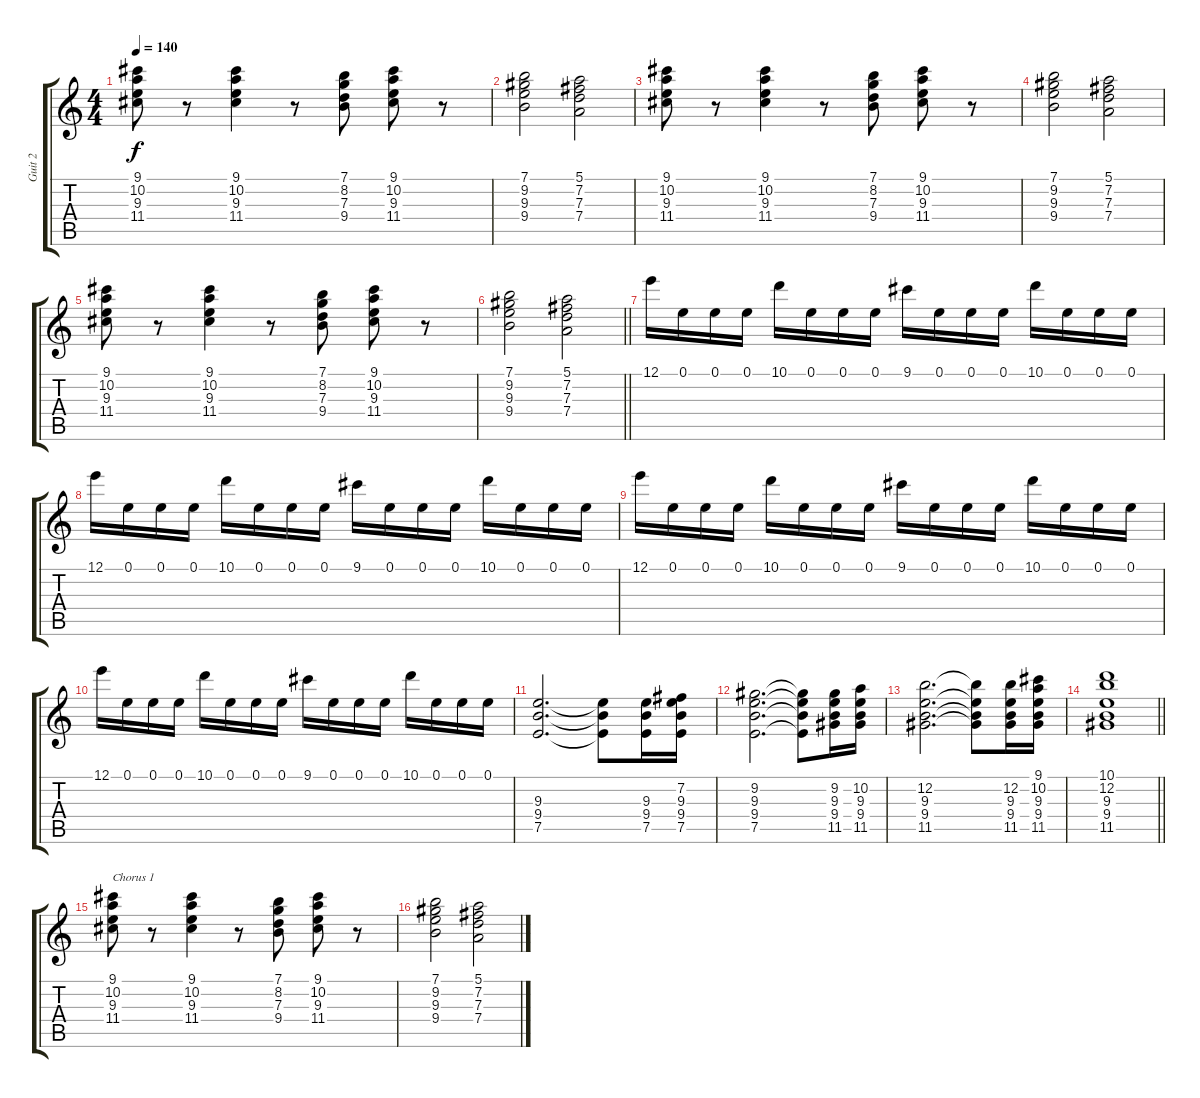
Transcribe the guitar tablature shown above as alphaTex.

\track ("Guit 2" "Guit 2") {instrument overdrivenguitar}
\staff {score tabs}
\tuning (E4 B3 G3 D3 A2 E2) {hide}
\ts (4 4)
\tempo 140
\clef g2
\ks c
(9.1 10.2 9.3 11.4).8{dy f} r.8 (9.1 10.2 9.3 11.4).4 r.8 (7.1 8.2 7.3 9.4).8 (9.1 10.2 9.3 11.4).8 r.8 |
(7.1 9.2 9.3 9.4).2 (5.1 7.2 7.3 7.4).2 |
(9.1 10.2 9.3 11.4).8 r.8 (9.1 10.2 9.3 11.4).4 r.8 (7.1 8.2 7.3 9.4).8 (9.1 10.2 9.3 11.4).8 r.8 |
(7.1 9.2 9.3 9.4).2 (5.1 7.2 7.3 7.4).2 |
(9.1 10.2 9.3 11.4).8 r.8 (9.1 10.2 9.3 11.4).4 r.8 (7.1 8.2 7.3 9.4).8 (9.1 10.2 9.3 11.4).8 r.8 |
\barLineRight lightlight
(7.1 9.2 9.3 9.4).2 (5.1 7.2 7.3 7.4).2 |
12.1.16 0.1.16 0.1.16 0.1.16 10.1.16 0.1.16 0.1.16 0.1.16 9.1.16 0.1.16 0.1.16 0.1.16 10.1.16 0.1.16 0.1.16 0.1.16 |
12.1.16 0.1.16 0.1.16 0.1.16 10.1.16 0.1.16 0.1.16 0.1.16 9.1.16 0.1.16 0.1.16 0.1.16 10.1.16 0.1.16 0.1.16 0.1.16 |
12.1.16 0.1.16 0.1.16 0.1.16 10.1.16 0.1.16 0.1.16 0.1.16 9.1.16 0.1.16 0.1.16 0.1.16 10.1.16 0.1.16 0.1.16 0.1.16 |
12.1.16 0.1.16 0.1.16 0.1.16 10.1.16 0.1.16 0.1.16 0.1.16 9.1.16 0.1.16 0.1.16 0.1.16 10.1.16 0.1.16 0.1.16 0.1.16 |
(9.3 9.4 7.5).2{d} (9.3{t} 9.4{t} 7.5{t}).8 (9.3 9.4 7.5).16 (7.2 9.3 9.4 7.5).16 |
(9.2 9.3 9.4 7.5).2{d} (9.2{t} 9.3{t} 9.4{t} 7.5{t}).8 (9.2 9.3 9.4 11.5).16 (10.2 9.3 9.4 11.5).16 |
(12.2 9.3 9.4 11.5).2{d} (12.2{t} 9.3{t} 9.4{t} 11.5{t}).8 (12.2 9.3 9.4 11.5).16 (9.1 10.2 9.3 9.4 11.5).16 |
\barLineRight lightlight
(10.1 12.2 9.3 9.4 11.5).1 |
(9.1 10.2 9.3 11.4).8{txt "Chorus 1"} r.8 (9.1 10.2 9.3 11.4).4 r.8 (7.1 8.2 7.3 9.4).8 (9.1 10.2 9.3 11.4).8 r.8 |
(7.1 9.2 9.3 9.4).2 (5.1 7.2 7.3 7.4).2
